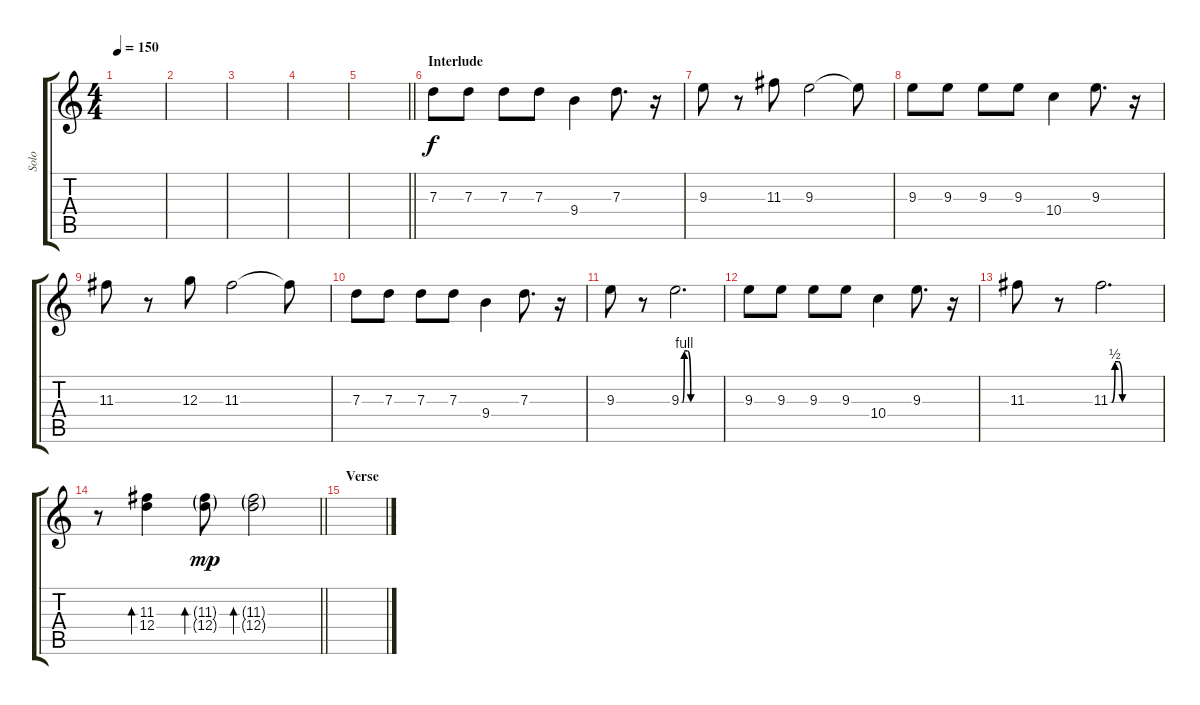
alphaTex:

\track ("Solo" "Solo") {instrument overdrivenguitar}
\staff {score tabs}
\tuning (E4 B3 G3 D3 A2 E2) {hide}
\ts (4 4)
\tempo 150
\clef g2
\ks c
|
|
|
|
\barLineRight lightlight
|
\section ("" "Interlude")
7.3.8 7.3.8 7.3.8 7.3.8 9.4.4 7.3.8{d} r.16 |
9.3.8 r.8 11.3.8 9.3.2 9.3{t}.8 |
9.3.8 9.3.8 9.3.8 9.3.8 10.4.4 9.3.8{d} r.16 |
11.3.8 r.8 12.3.8 11.3.2 11.3{t}.8 |
7.3.8 7.3.8 7.3.8 7.3.8 9.4.4 7.3.8{d} r.16 |
9.3.8 r.8 9.3{be (custom 0 0 2 0 5 4 10 4 15 0 20 0 25 0 40 0 60 0)}.2{d} |
9.3.8 9.3.8 9.3.8 9.3.8 10.4.4 9.3.8{d} r.16 |
11.3.8 r.8 11.3{be (custom 0 0 2 0 6 2 10 2 15 0 20 0 25 0 40 0 45 0 60 0)}.2{d} |
\barLineRight lightlight
r.8 (11.3 12.4).4{bd 480} (11.3{g} 12.4{g}).8{bd 480 dy mp} (11.3{g} 12.4{g}).2{bd 480} |
\section ("" "Verse")
